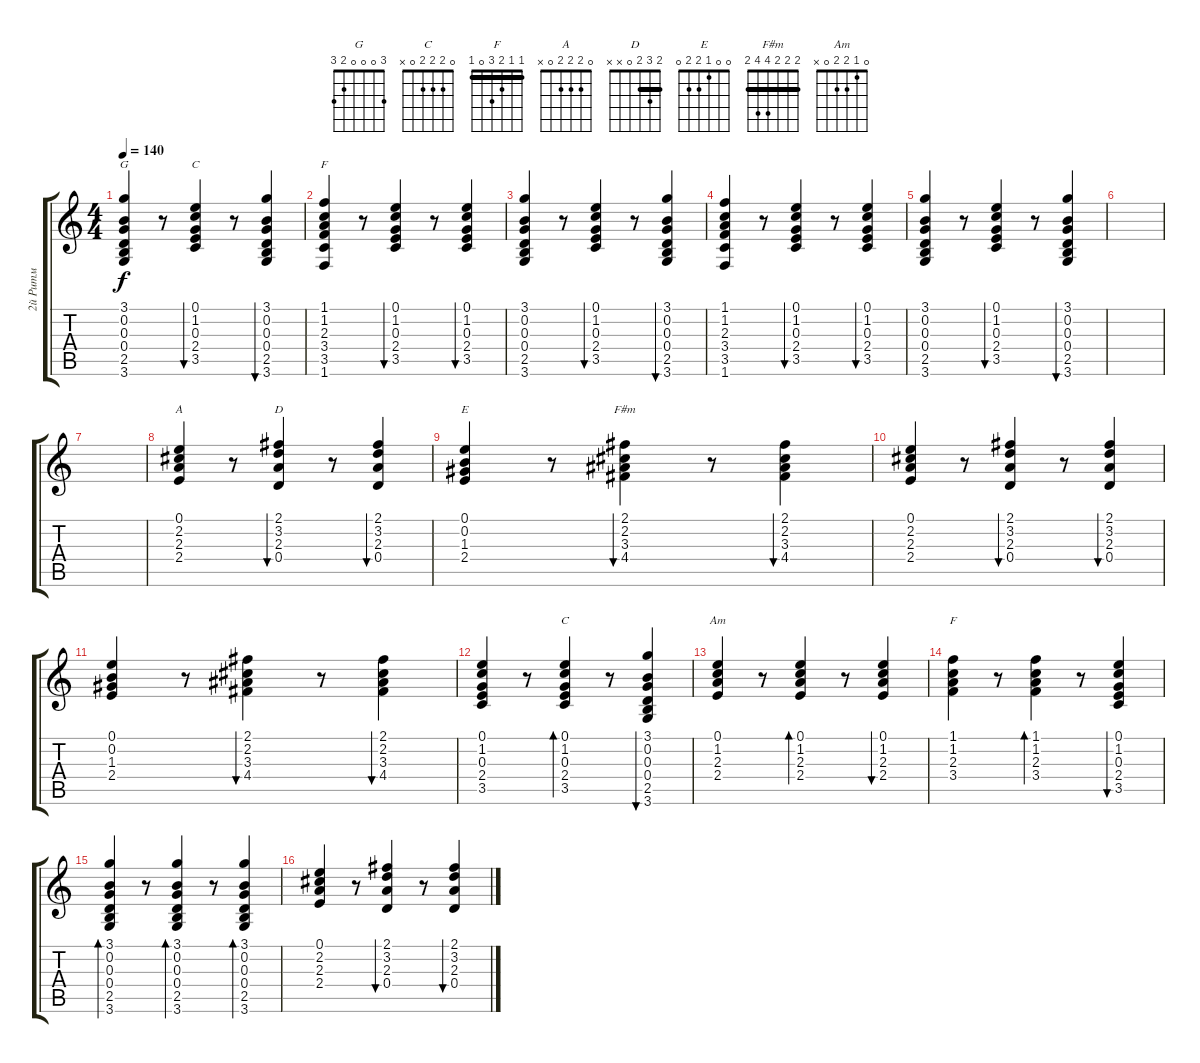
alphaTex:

\track ("2й Ритм" "2й Ритм") {instrument acousticguitarsteel}
\staff {score tabs}
\tuning (E4 B3 G3 D3 A2 E2) {hide}
\chord ("G" 3 0 0 0 2 3)
\chord ("C" 0 1 0 2 3 x)
\chord ("F" 1 1 2 3 3 1) {barre 1}
\chord ("A" 0 2 2 2 0 x)
\chord ("D" 2 3 2 0 x x) {barre 2}
\chord ("E" 0 0 1 2 2 0)
\chord ("F#m" 2 2 2 4 4 2) {barre 2}
\chord ("C" 0 2 2 2 0 x)
\chord ("Am" 0 1 2 2 0 x)
\chord ("F" 1 1 2 3 0 1) {barre 1}
\ts (4 4)
\tempo 140
\clef g2
\ks c
(3.1 0.2 0.3 0.4 2.5 3.6).4{ch "G" dy f} r.8 (0.1 1.2 0.3 2.4 3.5).4{bu 60 ch "C"} r.8 (3.1 0.2 0.3 0.4 2.5 3.6).4{bu 60} |
(1.1 1.2 2.3 3.4 3.5 1.6).4{ch "F"} r.8 (0.1 1.2 0.3 2.4 3.5).4{bu 60} r.8 (0.1 1.2 0.3 2.4 3.5).4{bu 60} |
(3.1 0.2 0.3 0.4 2.5 3.6).4 r.8 (0.1 1.2 0.3 2.4 3.5).4{bu 60} r.8 (3.1 0.2 0.3 0.4 2.5 3.6).4{bu 60} |
(1.1 1.2 2.3 3.4 3.5 1.6).4 r.8 (0.1 1.2 0.3 2.4 3.5).4{bu 60} r.8 (0.1 1.2 0.3 2.4 3.5).4{bu 60} |
(3.1 0.2 0.3 0.4 2.5 3.6).4 r.8 (0.1 1.2 0.3 2.4 3.5).4{bu 60} r.8 (3.1 0.2 0.3 0.4 2.5 3.6).4{bu 60} |
|
|
(0.1 2.2 2.3 2.4).4{ch "A"} r.8 (2.1 3.2 2.3 0.4).4{bu 60 ch "D"} r.8 (2.1 3.2 2.3 0.4).4{bu 60} |
(0.1 0.2 1.3 2.4).4{ch "E"} r.8 (2.1 2.2 3.3 4.4).4{bu 60 ch "F#m"} r.8 (2.1 2.2 3.3 4.4).4{bu 60} |
(0.1 2.2 2.3 2.4).4 r.8 (2.1 3.2 2.3 0.4).4{bu 60} r.8 (2.1 3.2 2.3 0.4).4{bu 60} |
(0.1 0.2 1.3 2.4).4 r.8 (2.1 2.2 3.3 4.4).4{bu 60} r.8 (2.1 2.2 3.3 4.4).4{bu 60} |
(0.1 1.2 0.3 2.4 3.5).4 r.8 (0.1 1.2 0.3 2.4 3.5).4{bd 60 ch "C"} r.8 (3.1 0.2 0.3 0.4 2.5 3.6).4{bu 60} |
(0.1 1.2 2.3 2.4).4{ch "Am"} r.8 (0.1 1.2 2.3 2.4).4{bd 60} r.8 (0.1 1.2 2.3 2.4).4{bu 60} |
(1.1 1.2 2.3 3.4).4{ch "F"} r.8 (1.1 1.2 2.3 3.4).4{bd 60} r.8 (0.1 1.2 0.3 2.4 3.5).4{bu 60} |
(3.1 0.2 0.3 0.4 2.5 3.6).4{bd 60} r.8 (3.1 0.2 0.3 0.4 2.5 3.6).4{bd 60} r.8 (3.1 0.2 0.3 0.4 2.5 3.6).4{bd 60} |
(0.1 2.2 2.3 2.4).4 r.8 (2.1 3.2 2.3 0.4).4{bu 60} r.8 (2.1 3.2 2.3 0.4).4{bu 60}
